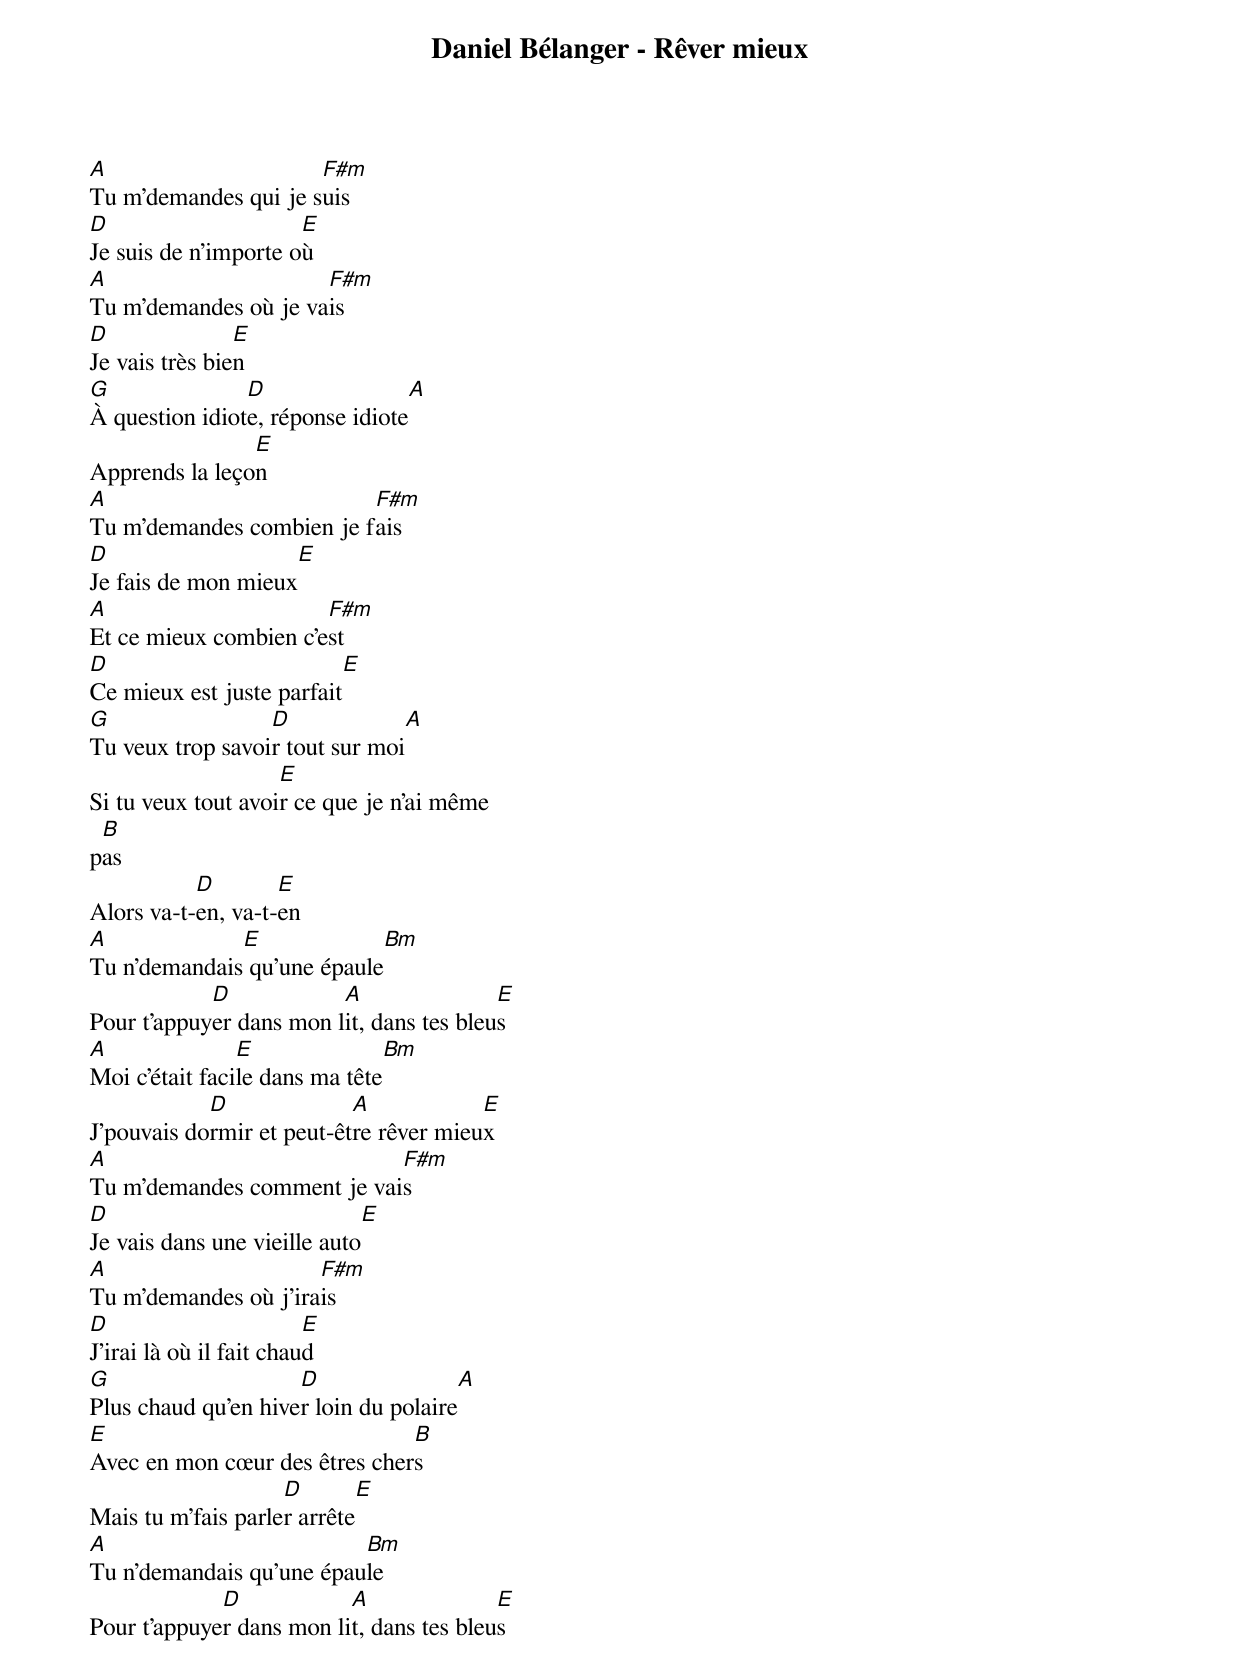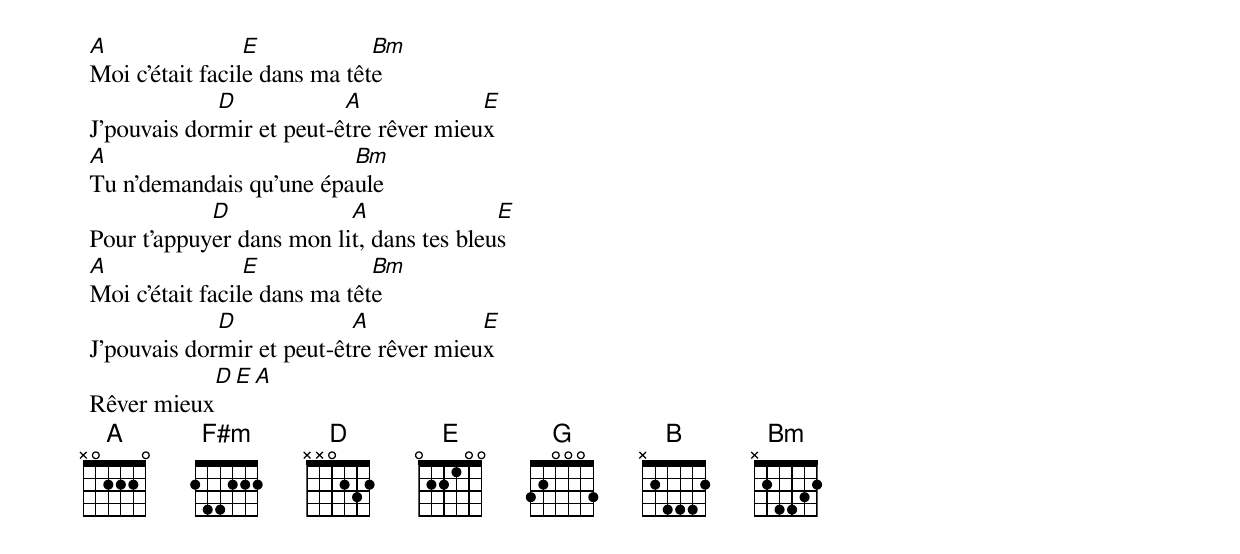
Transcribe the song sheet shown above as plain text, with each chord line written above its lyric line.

Daniel Bélanger - Rêver mieux

 A                     F#m
 Tu m'demandes qui je suis
 D                     E
 Je suis de n'importe où
 A                     F#m
 Tu m'demandes où je vais
 D               E
 Je vais très bien
 G               D                A
 À question idiote, réponse idiote
                 E
 Apprends la leçon
 A                         F#m
 Tu m'demandes combien je fais
 D                   E
 Je fais de mon mieux
 A                      F#m
 Et ce mieux combien c'est
 D                         E
 Ce mieux est juste parfait
 G                 D              A
 Tu veux trop savoir tout sur moi
                     E
 Si tu veux tout avoir ce que je n'ai même
  B
 pas
            D        E
 Alors va-t-en, va-t-en
 A             E             Bm
 Tu n'demandais qu'une épaule
             D            A                E
 Pour t'appuyer dans mon lit, dans tes bleus
 A               E              Bm
 Moi c'était facile dans ma tête
             D              A            E
 J'pouvais dormir et peut-être rêver mieux
 A                           F#m
 Tu m'demandes comment je vais
 D                            E
 Je vais dans une vieille auto
 A                     F#m
 Tu m'demandes où j'irais
 D                        E
 J'irai là où il fait chaud
 G                    D                A
 Plus chaud qu'en hiver loin du polaire
 E                              B
 Avec en mon cur des êtres chers
                     D       E
 Mais tu m'fais parler arrête
 A                         Bm
 Tu n'demandais qu'une épaule
              D            A               E
 Pour t'appuyer dans mon lit, dans tes bleus
 A                E            Bm
 Moi c'était facile dans ma tête
              D            A             E
 J'pouvais dormir et peut-être rêver mieux
 A                        Bm
 Tu n'demandais qu'une épaule
             D             A               E
 Pour t'appuyer dans mon lit, dans tes bleus
 A                E            Bm
 Moi c'était facile dans ma tête
              D             A            E
 J'pouvais dormir et peut-être rêver mieux
                      D   E   A
 Rêver mieux
